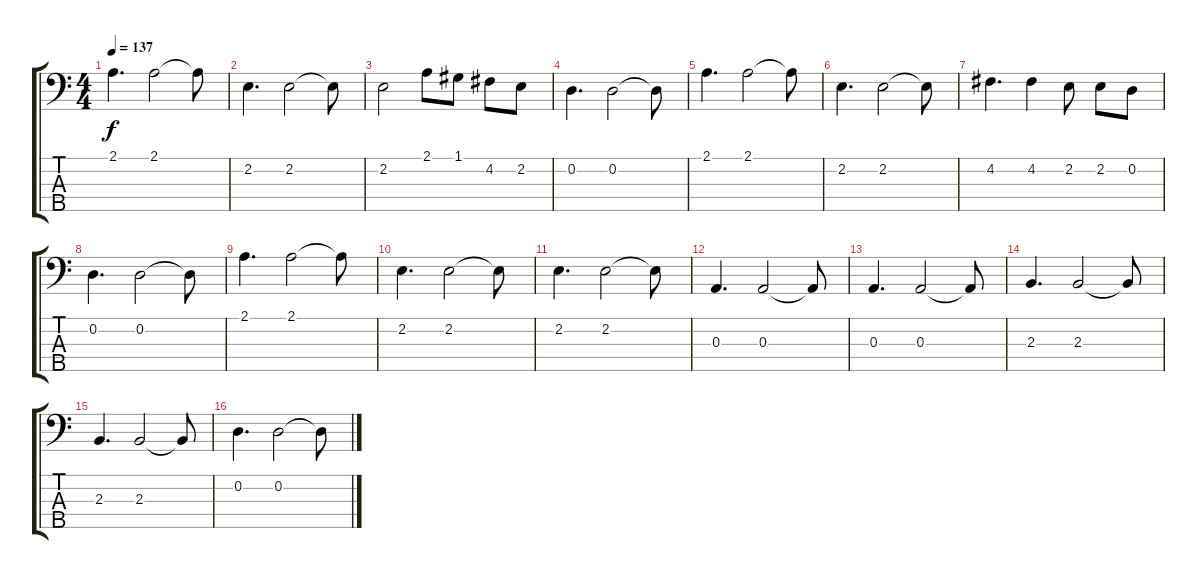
\track "" {instrument electricbassfinger}
\staff {score tabs}
\tuning (G2 D2 A1 E1 B0) {hide}
\ts (4 4)
\tempo 137
\clef f4
\ks c
2.1.4{d dy f} 2.1.2 2.1{t}.8 |
2.2.4{d} 2.2.2 2.2{t}.8 |
2.2.2 2.1.8 1.1.8 4.2.8 2.2.8 |
0.2.4{d} 0.2.2 0.2{t}.8 |
2.1.4{d} 2.1.2 2.1{t}.8 |
2.2.4{d} 2.2.2 2.2{t}.8 |
4.2.4{d} 4.2.4 2.2.8 2.2.8 0.2.8 |
0.2.4{d} 0.2.2 0.2{t}.8 |
2.1.4{d} 2.1.2 2.1{t}.8 |
2.2.4{d} 2.2.2 2.2{t}.8 |
2.2.4{d} 2.2.2 2.2{t}.8 |
0.3.4{d} 0.3.2 0.3{t}.8 |
0.3.4{d} 0.3.2 0.3{t}.8 |
2.3.4{d} 2.3.2 2.3{t}.8 |
2.3.4{d} 2.3.2 2.3{t}.8 |
0.2.4{d} 0.2.2 0.2{t}.8
